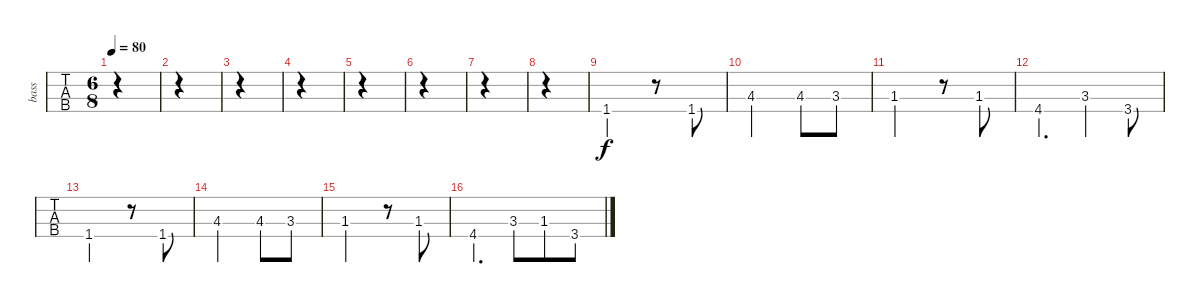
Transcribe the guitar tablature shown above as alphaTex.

\track ("bass" "bass") {instrument electricbassfinger}
\staff {tabs}
\tuning (G2 D2 A1 E1) {hide}
\ts (6 8)
\tempo 80
\clef f4
\ks fminor
|
|
|
|
|
|
|
|
1.4.2 r.8 1.4.8 |
4.3.2 4.3.8 3.3.8 |
1.3.2 r.8 1.3.8 |
4.4.4{d} 3.3.4 3.4.8 |
1.4.2 r.8 1.4.8 |
4.3.2 4.3.8 3.3.8 |
1.3.2 r.8 1.3.8 |
4.4.4{d} 3.3.8 1.3.8 3.4.8
